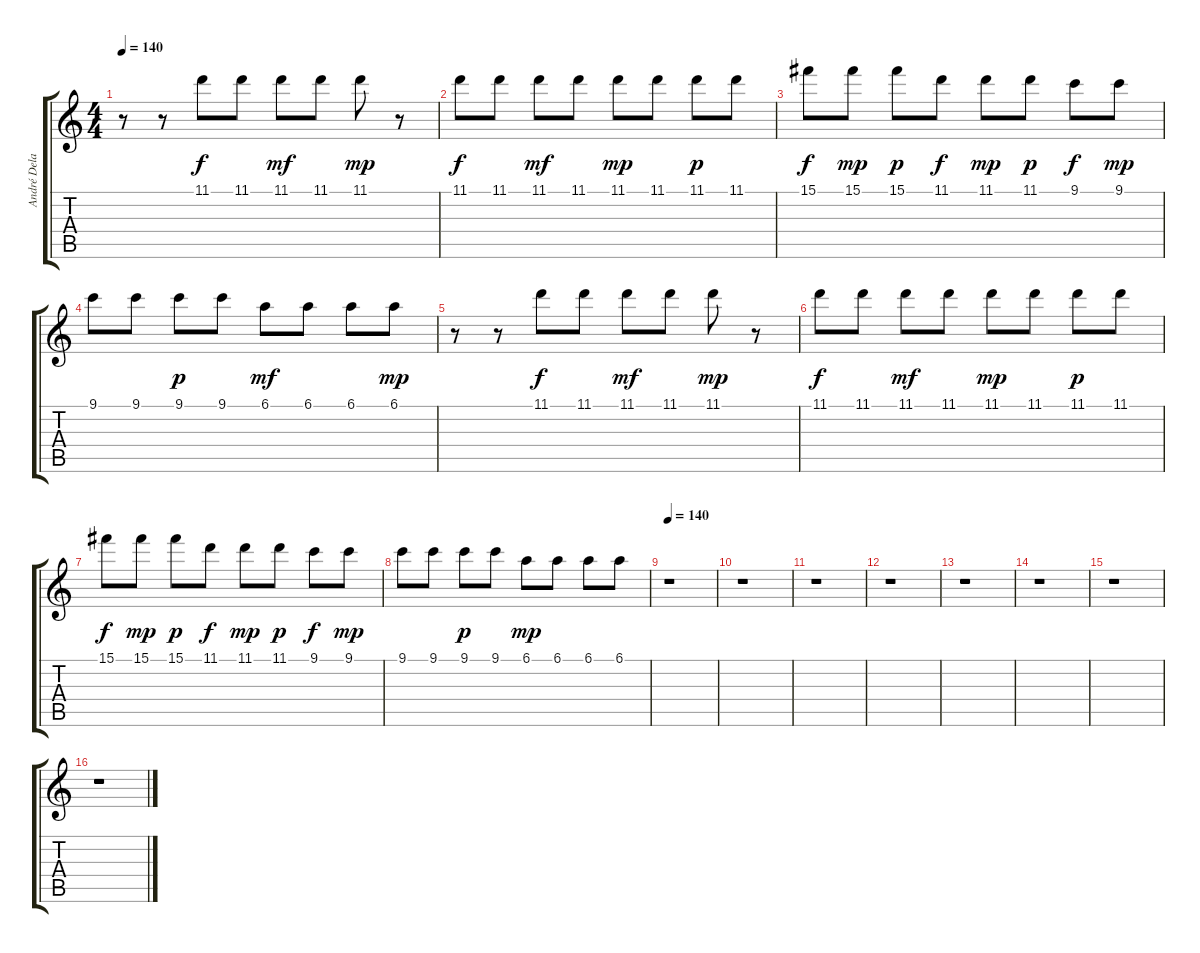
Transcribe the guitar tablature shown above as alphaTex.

\track ("André Delay" "André Dela") {instrument electricguitarmuted}
\staff {score tabs}
\tuning (Eb4 Bb3 Gb3 Db3 Ab2 Eb2) {hide}
\ts (4 4)
\tempo 140
\tempo 135
\tempo 140
\clef g2
\ks c
r.8{dy f instrument electricguitarmuted} r.8 11.1.8 11.1.8 11.1.8{dy mf} 11.1.8 11.1.8{dy mp} r.8 |
11.1.8{dy f} 11.1.8 11.1.8{dy mf} 11.1.8 11.1.8{dy mp} 11.1.8 11.1.8{dy p} 11.1.8 |
15.1.8{dy f} 15.1.8{dy mp} 15.1.8{dy p} 11.1.8{dy f} 11.1.8{dy mp} 11.1.8{dy p} 9.1.8{dy f} 9.1.8{dy mp} |
9.1.8 9.1.8 9.1.8{dy p} 9.1.8 6.1.8{dy mf} 6.1.8 6.1.8 6.1.8{dy mp} |
r.8 r.8 11.1.8{dy f} 11.1.8 11.1.8{dy mf} 11.1.8 11.1.8{dy mp} r.8 |
11.1.8{dy f} 11.1.8 11.1.8{dy mf} 11.1.8 11.1.8{dy mp} 11.1.8 11.1.8{dy p} 11.1.8 |
15.1.8{dy f} 15.1.8{dy mp} 15.1.8{dy p} 11.1.8{dy f} 11.1.8{dy mp} 11.1.8{dy p} 9.1.8{dy f} 9.1.8{dy mp} |
9.1.8 9.1.8 9.1.8{dy p} 9.1.8 6.1.8{dy mp} 6.1.8 6.1.8 6.1.8 |
\tempo 140
r.1 |
r.1 |
r.1 |
r.1 |
r.1 |
r.1 |
r.1 |
r.1
